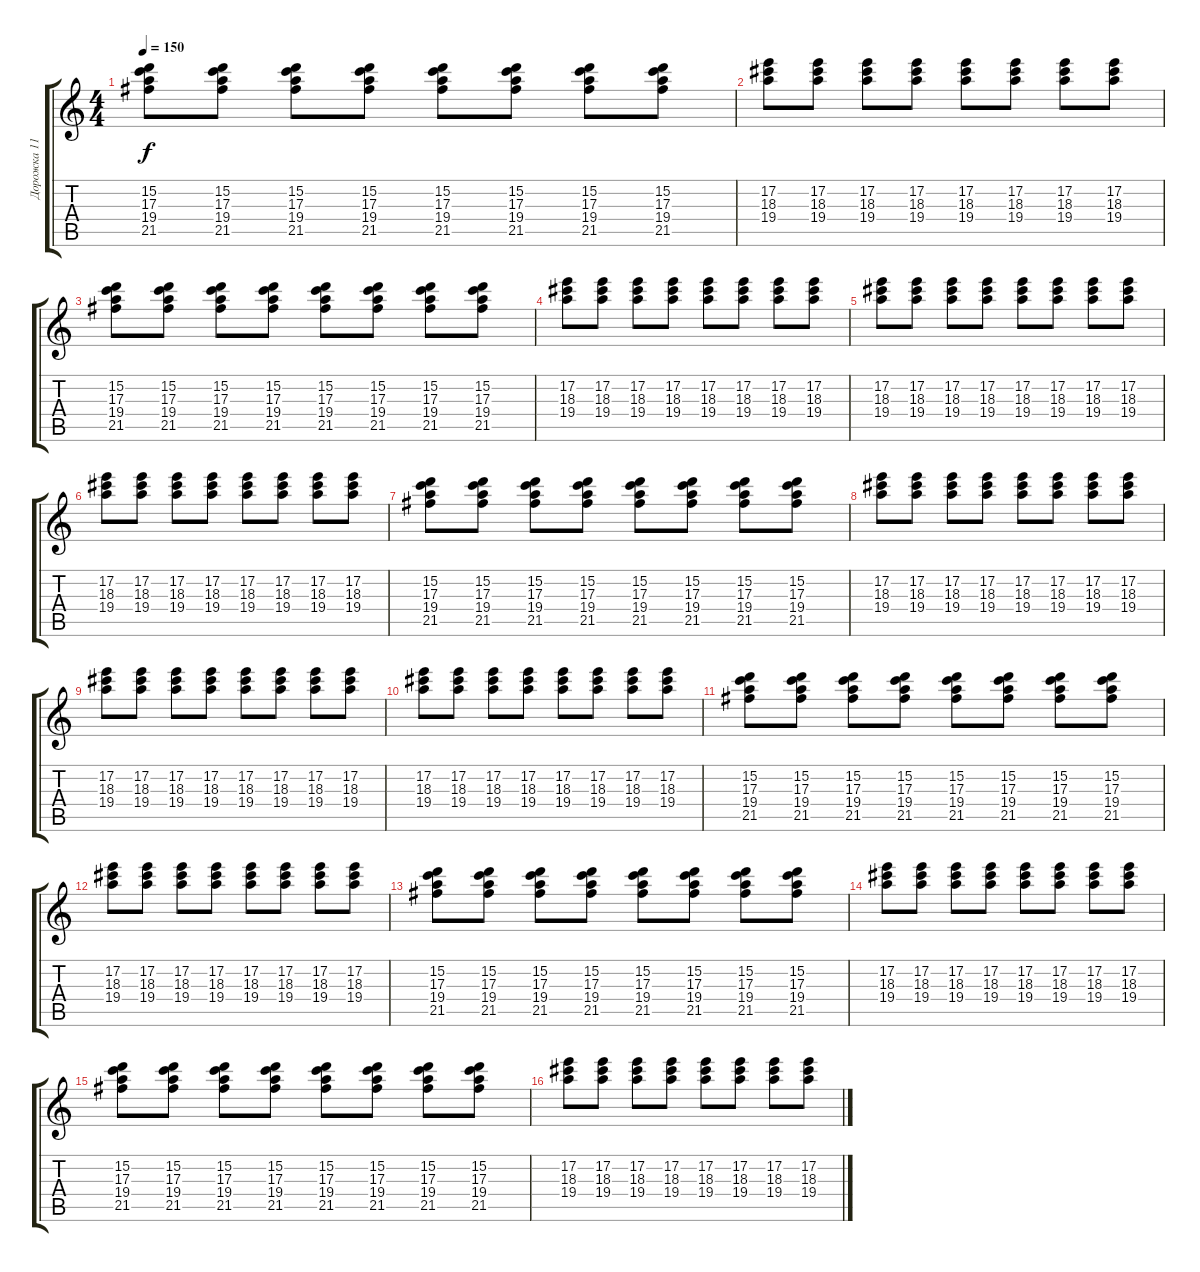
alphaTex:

\track ("Дорожка 11" "Дорожка 11") {instrument synthbass1}
\staff {score tabs}
\tuning (E4 B3 G3 D3 A2 E2) {hide}
\ts (4 4)
\tempo 150
\clef g2
\ks c
(15.2 17.3 19.4 21.5).8{dy f} (15.2 17.3 19.4 21.5).8 (15.2 17.3 19.4 21.5).8 (15.2 17.3 19.4 21.5).8 (15.2 17.3 19.4 21.5).8 (15.2 17.3 19.4 21.5).8 (15.2 17.3 19.4 21.5).8 (15.2 17.3 19.4 21.5).8 |
(17.2 18.3 19.4).8 (17.2 18.3 19.4).8 (17.2 18.3 19.4).8 (17.2 18.3 19.4).8 (17.2 18.3 19.4).8 (17.2 18.3 19.4).8 (17.2 18.3 19.4).8 (17.2 18.3 19.4).8 |
(15.2 17.3 19.4 21.5).8 (15.2 17.3 19.4 21.5).8 (15.2 17.3 19.4 21.5).8 (15.2 17.3 19.4 21.5).8 (15.2 17.3 19.4 21.5).8 (15.2 17.3 19.4 21.5).8 (15.2 17.3 19.4 21.5).8 (15.2 17.3 19.4 21.5).8 |
(17.2 18.3 19.4).8 (17.2 18.3 19.4).8 (17.2 18.3 19.4).8 (17.2 18.3 19.4).8 (17.2 18.3 19.4).8 (17.2 18.3 19.4).8 (17.2 18.3 19.4).8 (17.2 18.3 19.4).8 |
(17.2 18.3 19.4).8 (17.2 18.3 19.4).8 (17.2 18.3 19.4).8 (17.2 18.3 19.4).8 (17.2 18.3 19.4).8 (17.2 18.3 19.4).8 (17.2 18.3 19.4).8 (17.2 18.3 19.4).8 |
(17.2 18.3 19.4).8 (17.2 18.3 19.4).8 (17.2 18.3 19.4).8 (17.2 18.3 19.4).8 (17.2 18.3 19.4).8 (17.2 18.3 19.4).8 (17.2 18.3 19.4).8 (17.2 18.3 19.4).8 |
(15.2 17.3 19.4 21.5).8 (15.2 17.3 19.4 21.5).8 (15.2 17.3 19.4 21.5).8 (15.2 17.3 19.4 21.5).8 (15.2 17.3 19.4 21.5).8 (15.2 17.3 19.4 21.5).8 (15.2 17.3 19.4 21.5).8 (15.2 17.3 19.4 21.5).8 |
(17.2 18.3 19.4).8 (17.2 18.3 19.4).8 (17.2 18.3 19.4).8 (17.2 18.3 19.4).8 (17.2 18.3 19.4).8 (17.2 18.3 19.4).8 (17.2 18.3 19.4).8 (17.2 18.3 19.4).8 |
(17.2 18.3 19.4).8 (17.2 18.3 19.4).8 (17.2 18.3 19.4).8 (17.2 18.3 19.4).8 (17.2 18.3 19.4).8 (17.2 18.3 19.4).8 (17.2 18.3 19.4).8 (17.2 18.3 19.4).8 |
(17.2 18.3 19.4).8 (17.2 18.3 19.4).8 (17.2 18.3 19.4).8 (17.2 18.3 19.4).8 (17.2 18.3 19.4).8 (17.2 18.3 19.4).8 (17.2 18.3 19.4).8 (17.2 18.3 19.4).8 |
(15.2 17.3 19.4 21.5).8 (15.2 17.3 19.4 21.5).8 (15.2 17.3 19.4 21.5).8 (15.2 17.3 19.4 21.5).8 (15.2 17.3 19.4 21.5).8 (15.2 17.3 19.4 21.5).8 (15.2 17.3 19.4 21.5).8 (15.2 17.3 19.4 21.5).8 |
(17.2 18.3 19.4).8 (17.2 18.3 19.4).8 (17.2 18.3 19.4).8 (17.2 18.3 19.4).8 (17.2 18.3 19.4).8 (17.2 18.3 19.4).8 (17.2 18.3 19.4).8 (17.2 18.3 19.4).8 |
(15.2 17.3 19.4 21.5).8 (15.2 17.3 19.4 21.5).8 (15.2 17.3 19.4 21.5).8 (15.2 17.3 19.4 21.5).8 (15.2 17.3 19.4 21.5).8 (15.2 17.3 19.4 21.5).8 (15.2 17.3 19.4 21.5).8 (15.2 17.3 19.4 21.5).8 |
(17.2 18.3 19.4).8 (17.2 18.3 19.4).8 (17.2 18.3 19.4).8 (17.2 18.3 19.4).8 (17.2 18.3 19.4).8 (17.2 18.3 19.4).8 (17.2 18.3 19.4).8 (17.2 18.3 19.4).8 |
(15.2 17.3 19.4 21.5).8 (15.2 17.3 19.4 21.5).8 (15.2 17.3 19.4 21.5).8 (15.2 17.3 19.4 21.5).8 (15.2 17.3 19.4 21.5).8 (15.2 17.3 19.4 21.5).8 (15.2 17.3 19.4 21.5).8 (15.2 17.3 19.4 21.5).8 |
(17.2 18.3 19.4).8 (17.2 18.3 19.4).8 (17.2 18.3 19.4).8 (17.2 18.3 19.4).8 (17.2 18.3 19.4).8 (17.2 18.3 19.4).8 (17.2 18.3 19.4).8 (17.2 18.3 19.4).8
